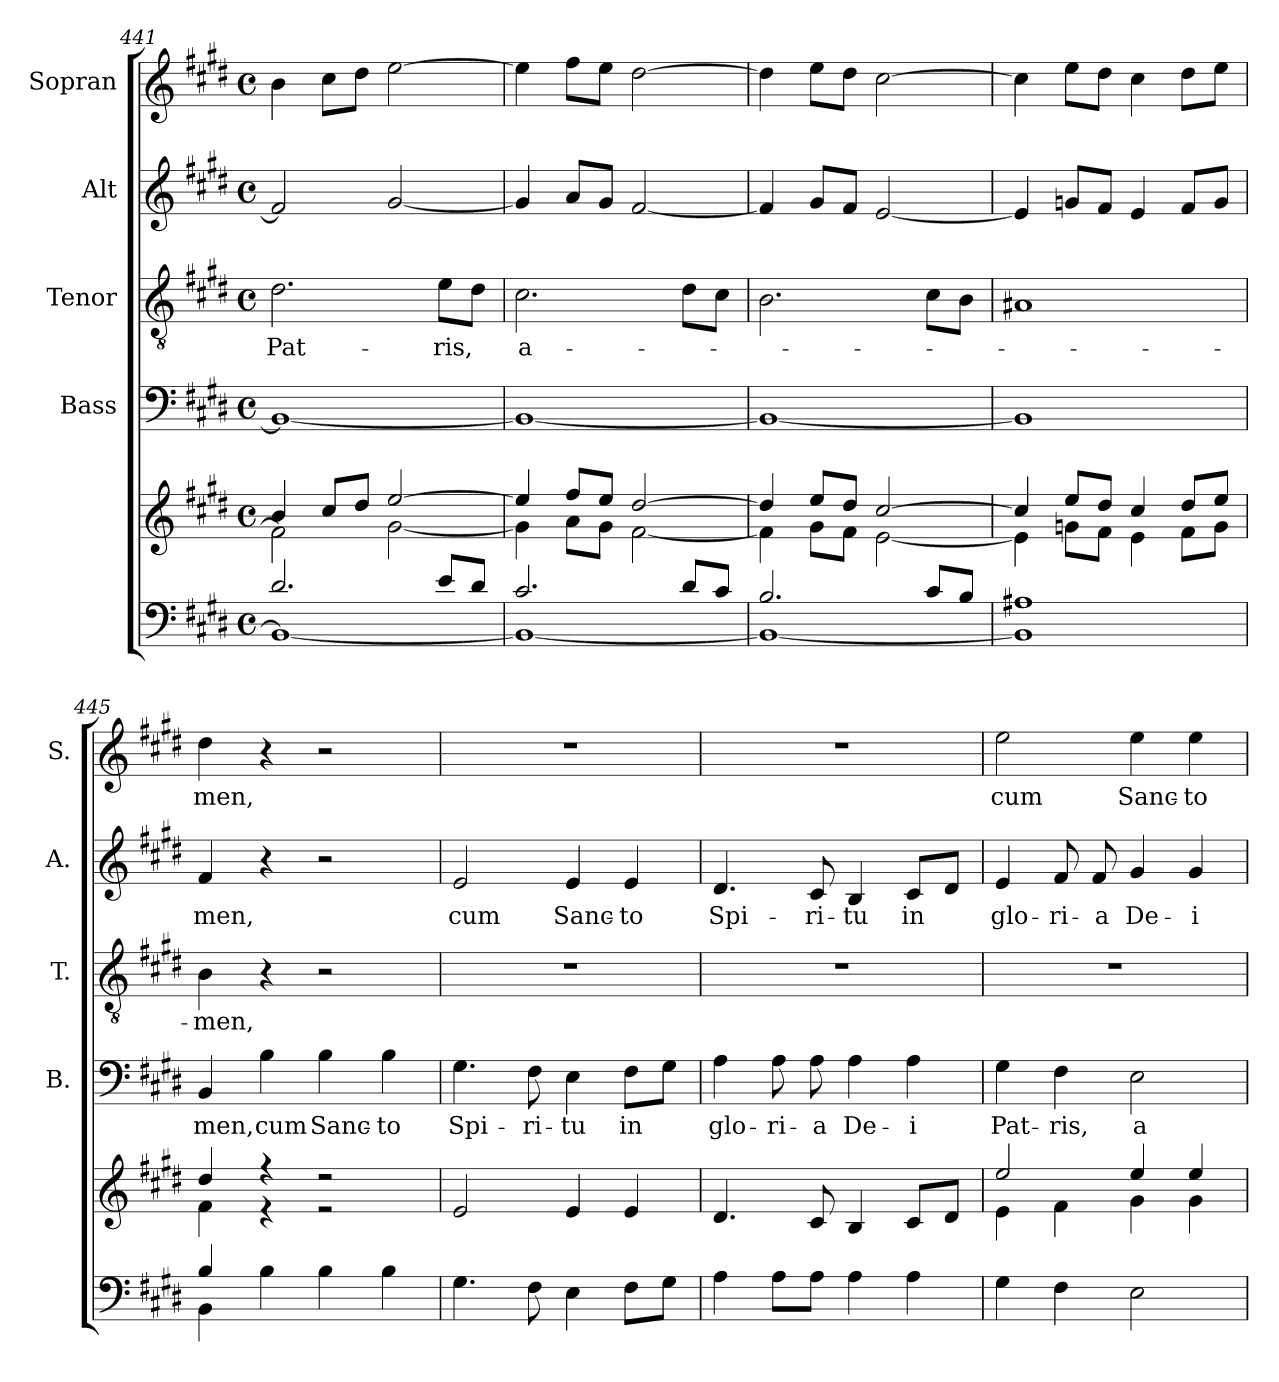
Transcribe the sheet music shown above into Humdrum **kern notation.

**kern	**kern	**kern	**text	**kern	**text	**kern	**text	**kern	**text
*part5	*part5	*part4	*part4	*part3	*part3	*part2	*part2	*part1	*part1
*staff6	*staff5	*staff4	*staff4	*staff3	*staff3	*staff2	*staff2	*staff1	*staff1
*	*	*I"Bass	*	*I"Tenor	*	*I"Alt	*	*I"Sopran	*
*	*	*I'B.	*	*I'T.	*	*I'A.	*	*I'S.	*
*clefF4	*clefG2	*clefF4	*	*clefGv2	*	*clefG2	*	*clefG2	*
*k[f#c#g#d#]	*k[f#c#g#d#]	*k[f#c#g#d#]	*	*k[f#c#g#d#]	*	*k[f#c#g#d#]	*	*k[f#c#g#d#]	*
*E:	*E:	*E:	*	*E:	*	*E:	*	*E:	*
*M4/4	*M4/4	*M4/4	*	*M4/4	*	*M4/4	*	*M4/4	*
*met(c)	*met(c)	*met(c)	*	*met(c)	*	*met(c)	*	*met(c)	*
=441	=441	=441	=441	=441	=441	=441	=441	=441	=441
*^	*^	*	*	*	*	*	*	*	*
!	!	!	!	!	!	!	!LO:LY:b	!	!	!	!
2.d#/	1BB_	4b/	2f#\]	1BB_	.	2.d#\	Pat-	2f#/]	.	4b\	.
.	.	8cc#/L	.	.	.	.	.	.	.	8cc#\L	.
.	.	8dd#/J	.	.	.	.	.	.	.	8dd#\J	.
.	.	[>2ee/	[<2g#\	.	.	.	.	[2g#/	.	[2ee\	.
!	!	!	!	!	!	!	!LO:LY:b	!	!	!	!
8e/L	.	.	.	.	.	8e\L	-ris,	.	.	.	.
8d#/J	.	.	.	.	.	8d#\J	.	.	.	.	.
!!LO:PB:g=z
=442	=442	=442	=442	=442	=442	=442	=442	=442	=442	=442	=442
!	!	!	!	!	!	!	!LO:LY:b	!	!	!	!
2.c#/	1BB_	4ee/]	4g#\]	1BB_	.	2.c#\	a-	4g#/]	.	4ee\]	.
.	.	8ff#/L	8a\L	.	.	.	.	8a/L	.	8ff#\L	.
.	.	8ee/J	8g#\J	.	.	.	.	8g#/J	.	8ee\J	.
.	.	[>2dd#/	[<2f#\	.	.	.	.	[2f#/	.	[2dd#\	.
8d#/L	.	.	.	.	.	8d#\L	.	.	.	.	.
8c#/J	.	.	.	.	.	8c#\J	.	.	.	.	.
=443	=443	=443	=443	=443	=443	=443	=443	=443	=443	=443	=443
2.B/	1BB_	4dd#/]	4f#\]	1BB_	.	2.B\	.	4f#/]	.	4dd#\]	.
.	.	8ee/L	8g#\L	.	.	.	.	8g#/L	.	8ee\L	.
.	.	8dd#/J	8f#\J	.	.	.	.	8f#/J	.	8dd#\J	.
.	.	[>2cc#/	[<2e\	.	.	.	.	[2e/	.	[2cc#\	.
8c#/L	.	.	.	.	.	8c#\L	.	.	.	.	.
8B/J	.	.	.	.	.	8B\J	.	.	.	.	.
=444	=444	=444	=444	=444	=444	=444	=444	=444	=444	=444	=444
1A#X	1BB]	4cc#/]	4e\]	1BB]	.	1A#X	.	4e/]	.	4cc#\]	.
.	.	8ee/L	8gn\L	.	.	.	.	8gn/L	.	8ee\L	.
.	.	8dd#/J	8f#\J	.	.	.	.	8f#/J	.	8dd#\J	.
.	.	4cc#/	4e\	.	.	.	.	4e/	.	4cc#\	.
.	.	8dd#/L	8f#\L	.	.	.	.	8f#/L	.	8dd#\L	.
.	.	8ee/J	8g\J	.	.	.	.	8g/J	.	8ee\J	.
=445	=445	=445	=445	=445	=445	=445	=445	=445	=445	=445	=445
!	!	!	!	!	!LO:LY:b	!	!LO:LY:b	!	!LO:LY:b	!	!LO:LY:b
4B/	4BB\	4dd#/	4f#\	4BB/	-men,	4B\	-men,	4f#/	-men,	4dd#\	-men,
!	!	!	!	!	!LO:LY:b	!	!	!	!	!	!
4ryy	4B\	4r	4r	4B\	cum	4r	.	4r	.	4r	.
!	!	!	!	!	!LO:LY:b	!	!	!	!	!	!
2ryy	4B\	2r	2r	4B\	Sanc-	2r	.	2r	.	2r	.
!	!	!	!	!	!LO:LY:b	!	!	!	!	!	!
.	4B\	.	.	4B\	-to	.	.	.	.	.	.
*	*	*v	*v	*	*	*	*	*	*	*	*
=446	=446	=446	=446	=446	=446	=446	=446	=446	=446	=446
!	!	!	!	!LO:LY:b	!	!	!	!LO:LY:b	!	!
*v	*v	*	*	*	*	*	*	*	*	*
4.G#\	2e/	4.G#\	Spi-	1r	.	2e/	cum	1r	.
!	!	!	!LO:LY:b	!	!	!	!	!	!
8F#\	.	8F#\	-ri-	.	.	.	.	.	.
!	!	!	!LO:LY:b	!	!	!	!LO:LY:b	!	!
4E\	4e/	4E\	-tu	.	.	4e/	Sanc-	.	.
!	!	!	!LO:LY:b	!	!	!	!LO:LY:b	!	!
8F#\L	4e/	8F#\L	in	.	.	4e/	-to	.	.
8G#\J	.	8G#\J	.	.	.	.	.	.	.
=447	=447	=447	=447	=447	=447	=447	=447	=447	=447
!	!	!	!LO:LY:b	!	!	!	!LO:LY:b	!	!
4A\	4.d#/	4A\	glo-	1r	.	4.d#/	Spi-	1r	.
!	!	!	!LO:LY:b	!	!	!	!	!	!
8A\L	.	8A\	-ri-	.	.	.	.	.	.
!	!	!	!LO:LY:b	!	!	!	!LO:LY:b	!	!
8A\J	8c#/	8A\	-a	.	.	8c#/	-ri-	.	.
!	!	!	!LO:LY:b	!	!	!	!LO:LY:b	!	!
4A\	4B/	4A\	De-	.	.	4B/	-tu	.	.
!	!	!	!LO:LY:b	!	!	!	!LO:LY:b	!	!
4A\	8c#/L	4A\	-i	.	.	8c#/L	in	.	.
.	8d#/J	.	.	.	.	8d#/J	.	.	.
!!LO:LB:g=z
=448	=448	=448	=448	=448	=448	=448	=448	=448	=448
*	*^	*	*	*	*	*	*	*	*
!	!	!	!	!LO:LY:b	!	!	!	!LO:LY:b	!	!LO:LY:b
4G#\	2ee/	4e\	4G#\	Pat-	1r	.	4e/	glo-	2ee\	cum
!	!	!	!	!LO:LY:b	!	!	!	!LO:LY:b	!	!
4F#\	.	4f#\	4F#\	-ris,	.	.	8f#/	-ri-	.	.
!	!	!	!	!	!	!	!	!LO:LY:b	!	!
.	.	.	.	.	.	.	8f#/	-a	.	.
!	!	!	!	!LO:LY:b	!	!	!	!LO:LY:b	!	!LO:LY:b
2E\	4ee/	4g#\	2E\	a-	.	.	4g#/	De-	4ee\	Sanc-
!	!	!	!	!	!	!	!	!LO:LY:b	!	!LO:LY:b
.	4ee/	4g#\	.	.	.	.	4g#/	-i	4ee\	-to
*	*v	*v	*	*	*	*	*	*	*	*
=	=	=	=	=	=	=	=	=	=
*-	*-	*-	*-	*-	*-	*-	*-	*-	*-
